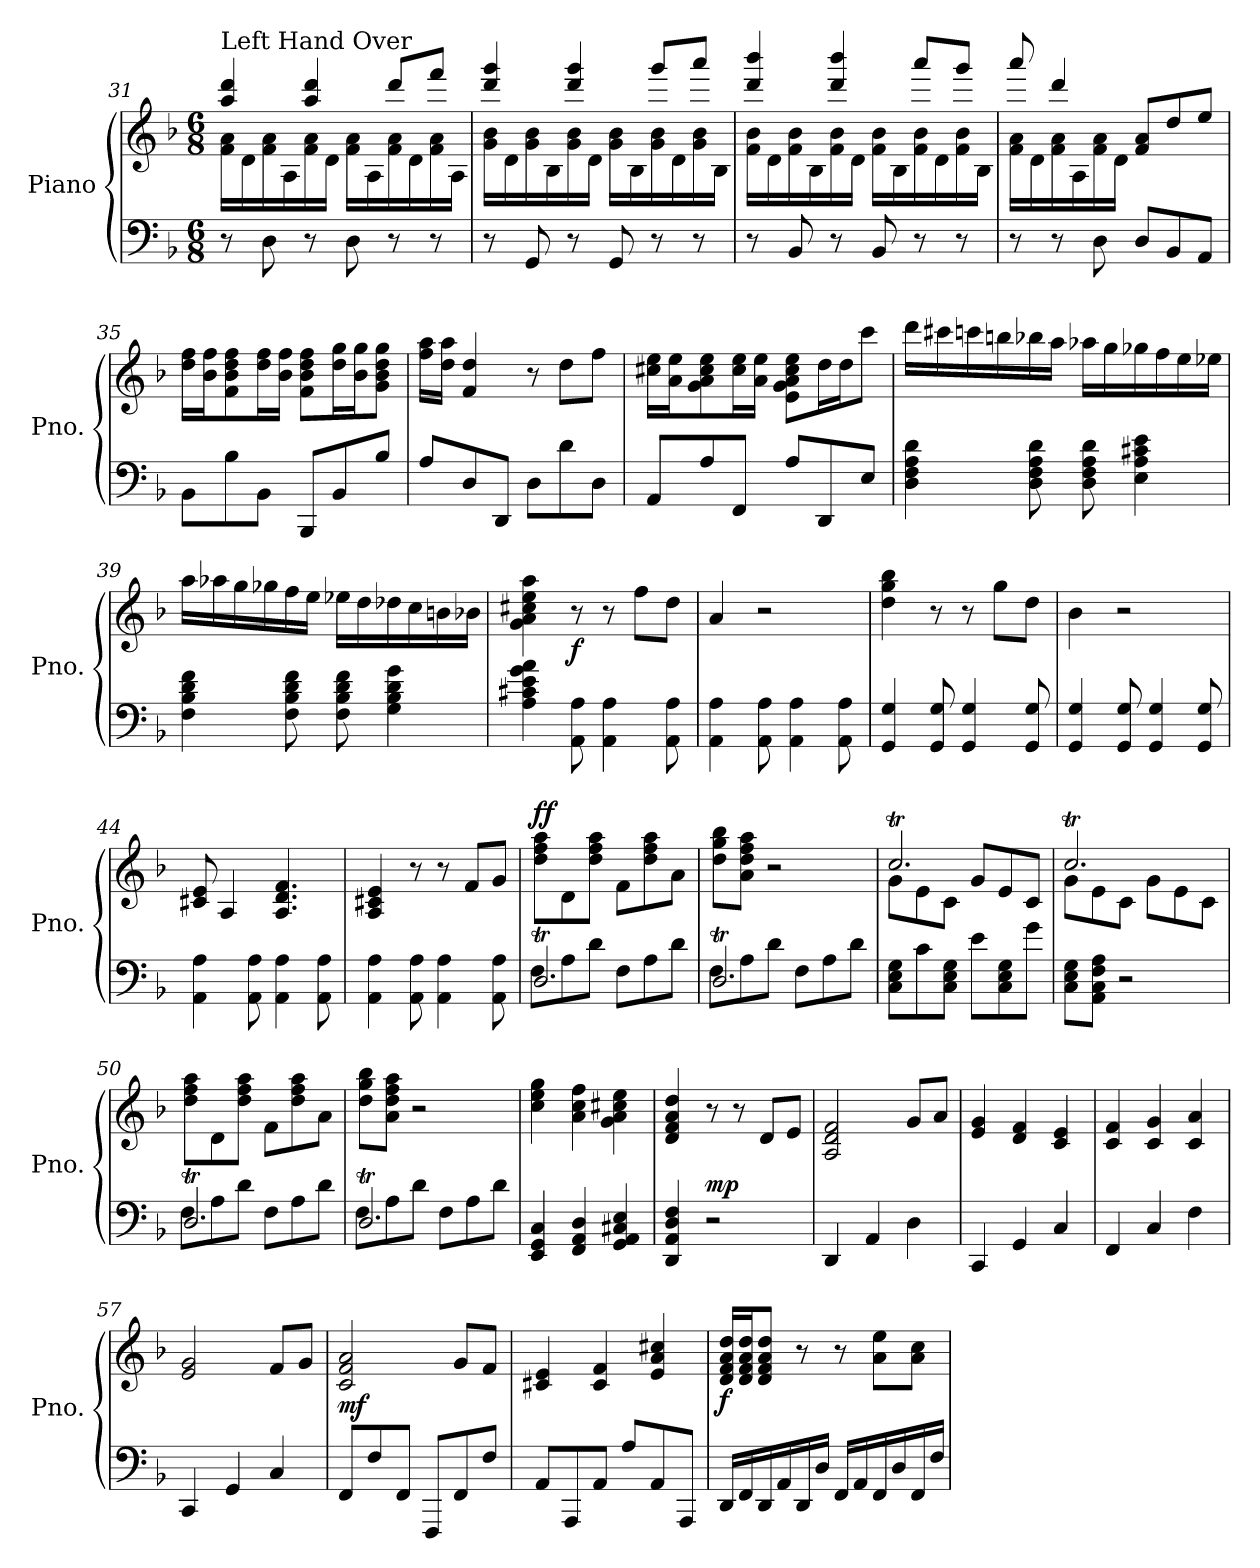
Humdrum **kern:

**kern	**kern	**dynam
*part1	*part1	*part1
*staff2	*staff1	*staff1/2
*I"Piano	*	*
*I'Pno.	*	*
*clefF4	*clefG2	*
*k[b-]	*k[b-]	*
*M6/8	*M6/8	*
=31	=31	=31
*	*^	*
!	!LO:TX:a:t=Left Hand Over	!	!
8r	16f\ 16a\LL	4aa/ 4ddd/	.
.	16d\	.	.
8D\	16f\ 16a\	.	.
.	16A\	.	.
8r	16f\ 16a\	4aa/ 4ddd/	.
.	16d\JJ	.	.
8D\	16f\ 16a\LL	.	.
.	16A\	.	.
8r	16f\ 16a\	8ddd/L	.
.	16d\	.	.
8r	16f\ 16a\	8fff/J	.
.	16A\JJ	.	.
=32	=32	=32	=32
8r	16g\ 16b-\LL	4ddd/ 4ggg/	.
.	16d\	.	.
8GG/	16g\ 16b-\	.	.
.	16B-\	.	.
8r	16g\ 16b-\	4ddd/ 4ggg/	.
.	16d\JJ	.	.
8GG/	16g\ 16b-\LL	.	.
.	16B-\	.	.
8r	16g\ 16b-\	8ggg/L	.
.	16d\	.	.
8r	16g\ 16b-\	8aaa/J	.
.	16B-\JJ	.	.
=33	=33	=33	=33
8r	16f\ 16b-\LL	4ddd/ 4bbb-/	.
.	16d\	.	.
8BB-/	16f\ 16b-\	.	.
.	16B-\	.	.
8r	16f\ 16b-\	4ddd/ 4bbb-/	.
.	16d\JJ	.	.
8BB-/	16f\ 16b-\LL	.	.
.	16B-\	.	.
8r	16f\ 16b-\	8aaa/L	.
.	16d\	.	.
8r	16f\ 16b-\	8ggg/J	.
.	16B-\JJ	.	.
!!LO:LB:g=z	!!
=34	=34	=34	=34
8r	16f\ 16a\LL	8aaa/	.
.	16d\	.	.
8r	16f\ 16a\	4ddd/	.
.	16A\	.	.
8D\	16f\ 16a\	.	.
.	16d\JJ	.	.
8D/L	8f/ 8a/L	4.ryy	.
8BB-/	8dd/	.	.
8AA/J	8ee/J	.	.
*	*v	*v	*
=35	=35	=35
8BB-\L	16dd\ 16ff\LL	.
.	16b-\ 16ff\J	.
8B-\	8f\ 8b-\ 8dd\ 8ff\	.
8BB-\J	16dd\ 16ff\L	.
.	16b-\ 16ff\JJ	.
8BBB-/L	8f\ 8b-\ 8dd\ 8ff\L	.
8BB-/	16dd\ 16gg\L	.
.	16b-\ 16gg\J	.
8B-/J	8g\ 8b-\ 8dd\ 8gg\J	.
=36	=36	=36
8A/L	16ff\ 16aa\LL	.
.	16dd\ 16aa\JJ	.
8D/	4f/ 4dd/	.
8DD/J	.	.
8D\L	8r	.
8d\	8dd\L	.
8D\J	8ff\J	.
=37	=37	=37
8AA/L	16cc#X\ 16ee\LL	.
.	16a\ 16ee\J	.
8A/	8g\ 8a\ 8cc#\ 8ee\	.
8FF/J	16cc#\ 16ee\L	.
.	16a\ 16ee\JJ	.
8A/L	8e\ 8g\ 8a\ 8cc#\ 8ee\L	.
8DD/	16dd\L	.
.	16dd\J	.
8E/J	8ccc\J	.
!!LO:LB:g=z
=38	=38	=38
!	!	!LO:DY:a=2
!	!	!LO:DY:n=1:a
4D\ 4F\ 4A\ 4d\	16ddd\LL	ff mp
.	16ccc#X\	.
.	16cccn\	.
.	16bbn\	.
8D\ 8F\ 8A\ 8d\	16bb-X\	.
.	16aa\JJ	.
8D\ 8F\ 8A\ 8d\	16aa-X\LL	.
.	16gg\	.
4E\ 4A\ 4c#X\ 4e\	16gg-X\	.
.	16ff\	.
.	16ee\	.
.	16ee-X\JJ	.
=39	=39	=39
4F\ 4B-\ 4d\ 4f\	16aa\LL	.
.	16aa-X\	.
.	16gg\	.
.	16gg-X\	.
8F\ 8B-\ 8d\ 8f\	16ff\	.
.	16ee\JJ	.
8F\ 8B-\ 8d\ 8f\	16ee-X\LL	.
.	16dd\	.
4G\ 4B-\ 4d\ 4g\	16dd-X\	.
.	16cc\	.
.	16bn\	.
.	16b-X\JJ	.
=40	=40	=40
4A\ 4c#X\ 4e\ 4g\ 4a\	4g\ 4a\ 4cc#X\ 4ee\ 4aa\	.
!	!	!LO:DY:b
8AA\ 8A\	8r	f
4AA\ 4A\	8r	.
.	8ff\L	.
8AA\ 8A\	8dd\J	.
=41	=41	=41
4AA\ 4A\	4a/	.
8AA\ 8A\	2r	.
4AA\ 4A\	.	.
8AA\ 8A\	.	.
!!LO:LB:g=z
=42	=42	=42
4GG/ 4G/	4dd\ 4gg\ 4bb-\	.
8GG/ 8G/	8r	.
4GG/ 4G/	8r	.
.	8gg\L	.
8GG/ 8G/	8dd\J	.
=43	=43	=43
4GG/ 4G/	4b-\	.
8GG/ 8G/	2r	.
4GG/ 4G/	.	.
8GG/ 8G/	.	.
=44	=44	=44
4AA\ 4A\	8c#X/ 8e/	.
.	4A/	.
8AA\ 8A\	.	.
4AA\ 4A\	4.A/ 4.d/ 4.f/	.
8AA\ 8A\	.	.
=45	=45	=45
4AA\ 4A\	4A/ 4c#X/ 4e/	.
8AA\ 8A\	8r	.
4AA\ 4A\	8r	.
.	8f/L	.
8AA\ 8A\	8g/J	.
=46	=46	=46
*^	*	*
!	!	!	!LO:DY:a
2.DT/	8F\L	8dd\ 8ff\ 8aa\L	ff
.	8A\	8d\	.
.	8d\J	8dd\ 8ff\ 8aa\J	.
.	8F\L	8f\L	.
.	8A\	8dd\ 8ff\ 8aa\	.
.	8d\J	8a\J	.
=47	=47	=47	=47
2.DT/	8F\L	8dd\ 8gg\ 8bb-\L	.
.	8A\	8a\ 8dd\ 8ff\ 8aa\J	.
.	8d\J	2r	.
.	8F\L	.	.
.	8A\	.	.
.	8d\J	.	.
*v	*v	*	*
=48	=48	=48
*	*^	*
8C\ 8E\ 8G\L	2.ccT/	8g\L	.
8c\	.	8e\	.
8C\ 8E\ 8G\J	.	8c\J	.
8e\L	.	8g/L	.
8C\ 8E\ 8G\	.	8e/	.
8g\J	.	8c/J	.
!!LO:LB:g=z	!!
=49	=49	=49	=49
8C\ 8E\ 8G\L	2.ccT/	8g\L	.
8AA\ 8C\ 8F\ 8A\J	.	8e\	.
2r	.	8c\J	.
.	.	8g\L	.
.	.	8e\	.
.	.	8c\J	.
*	*v	*v	*
=50	=50	=50
*^	*	*
2.DT/	8F\L	8dd\ 8ff\ 8aa\L	.
.	8A\	8d\	.
.	8d\J	8dd\ 8ff\ 8aa\J	.
.	8F\L	8f\L	.
.	8A\	8dd\ 8ff\ 8aa\	.
.	8d\J	8a\J	.
=51	=51	=51	=51
2.DT/	8F\L	8dd\ 8gg\ 8bb-\L	.
.	8A\	8a\ 8dd\ 8ff\ 8aa\J	.
.	8d\J	2r	.
.	8F\L	.	.
.	8A\	.	.
.	8d\J	.	.
*v	*v	*	*
=52	=52	=52
4EE/ 4GG/ 4C/	4cc\ 4ee\ 4gg\	.
4FF/ 4AA/ 4D/	4a\ 4cc\ 4ff\	.
4GG/ 4AA/ 4C#X/ 4E/	4g\ 4a\ 4cc#X\ 4ee\	.
=53	=53	=53
4DD/ 4AA/ 4D/ 4F/	4d/ 4f/ 4a/ 4dd/	.
!	!	!LO:DY:a=2
2r	8r	mp
.	8r	.
.	8d/L	.
.	8e/J	.
=54	=54	=54
4DD/	2A/ 2d/ 2f/	.
4AA/	.	.
4D\	8g/L	.
.	8a/J	.
=55	=55	=55
4CC/	4e/ 4g/	.
4GG/	4d/ 4f/	.
4C/	4c/ 4e/	.
!!LO:PB:g=z
=56	=56	=56
4FF/	4c/ 4f/	.
4C/	4c/ 4g/	.
4F\	4c/ 4a/	.
=57	=57	=57
4CC/	2e/ 2g/	.
4GG/	.	.
4C/	8f/L	.
.	8g/J	.
=58	=58	=58
!	!	!LO:DY:a=2
8FF/L	2c/ 2f/ 2a/	mf
8F/	.	.
8FF/J	.	.
8FFF/L	.	.
8FF/	8g/L	.
8F/J	8f/J	.
=59	=59	=59
8AA/L	4c#X/ 4e/	.
8AAA/	.	.
8AA/J	4c#/ 4f/	.
8A/L	.	.
8AA/	4e/ 4a/ 4cc#X/	.
8AAA/J	.	.
=60	=60	=60
!	!	!LO:DY:b
16DD/LL	16d/ 16f/ 16a/ 16dd/LL	f
16FF/	16d/ 16f/ 16a/ 16dd/J	.
16DD/	8d/ 8f/ 8a/ 8dd/J	.
16AA/	.	.
16DD/	8r	.
16D/JJ	.	.
16FF/LL	8r	.
16AA/	.	.
16FF/	8a\ 8ee\L	.
16D/	.	.
16FF/	8a\ 8cc\J	.
16F/JJ	.	.
=	=	=
*-	*-	*-
